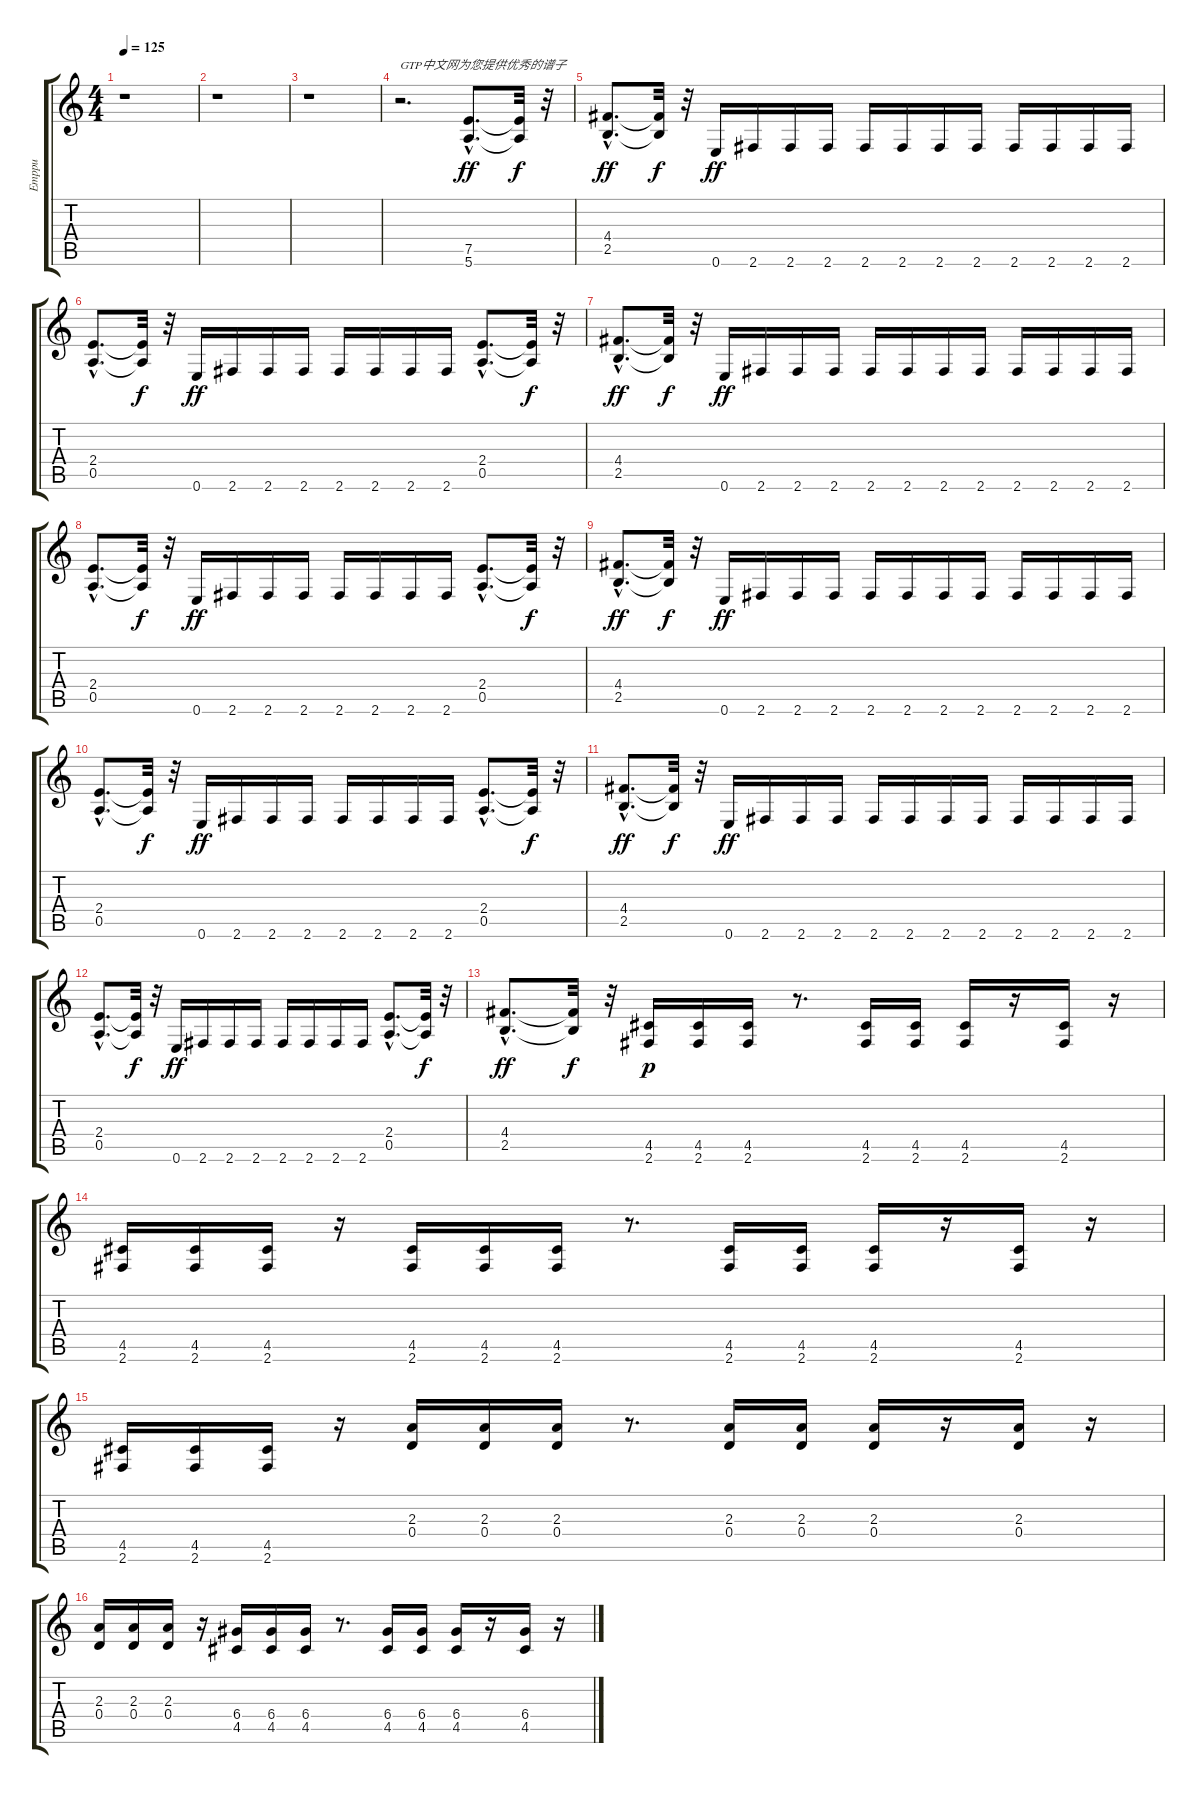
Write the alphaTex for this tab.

\track ("Emppu" "Emppu") {instrument distortionguitar}
\staff {score tabs}
\tuning (E4 B3 G3 D3 A2 E2) {hide}
\ts (4 4)
\tempo 125
\clef g2
\ks c
r.1{dy ff instrument distortionguitar} |
r.1 |
r.1 |
r.2{d txt "GTP中文网为您提供优秀的谱子"} (7.5{hac} 5.6{hac}).8{d} (7.5{t} 5.6{t}).32{dy f} r.32 |
(4.4{hac} 2.5{hac}).8{d dy ff} (4.4{t} 2.5{t}).32{dy f} r.32 0.6.16{dy ff} 2.6.16 2.6.16 2.6.16 2.6.16 2.6.16 2.6.16 2.6.16 2.6.16 2.6.16 2.6.16 2.6.16 |
(2.4{hac} 0.5{hac}).8{d} (2.4{t} 0.5{t}).32{dy f} r.32 0.6.16{dy ff} 2.6.16 2.6.16 2.6.16 2.6.16 2.6.16 2.6.16 2.6.16 (2.4{hac} 0.5{hac}).8{d} (2.4{t} 0.5{t}).32{dy f} r.32 |
(4.4{hac} 2.5{hac}).8{d dy ff} (4.4{t} 2.5{t}).32{dy f} r.32 0.6.16{dy ff} 2.6.16 2.6.16 2.6.16 2.6.16 2.6.16 2.6.16 2.6.16 2.6.16 2.6.16 2.6.16 2.6.16 |
(2.4{hac} 0.5{hac}).8{d} (2.4{t} 0.5{t}).32{dy f} r.32 0.6.16{dy ff} 2.6.16 2.6.16 2.6.16 2.6.16 2.6.16 2.6.16 2.6.16 (2.4{hac} 0.5{hac}).8{d} (2.4{t} 0.5{t}).32{dy f} r.32 |
(4.4{hac} 2.5{hac}).8{d dy ff} (4.4{t} 2.5{t}).32{dy f} r.32 0.6.16{dy ff} 2.6.16 2.6.16 2.6.16 2.6.16 2.6.16 2.6.16 2.6.16 2.6.16 2.6.16 2.6.16 2.6.16 |
(2.4{hac} 0.5{hac}).8{d} (2.4{t} 0.5{t}).32{dy f} r.32 0.6.16{dy ff} 2.6.16 2.6.16 2.6.16 2.6.16 2.6.16 2.6.16 2.6.16 (2.4{hac} 0.5{hac}).8{d} (2.4{t} 0.5{t}).32{dy f} r.32 |
(4.4{hac} 2.5{hac}).8{d dy ff} (4.4{t} 2.5{t}).32{dy f} r.32 0.6.16{dy ff} 2.6.16 2.6.16 2.6.16 2.6.16 2.6.16 2.6.16 2.6.16 2.6.16 2.6.16 2.6.16 2.6.16 |
(2.4{hac} 0.5{hac}).8{d} (2.4{t} 0.5{t}).32{dy f} r.32 0.6.16{dy ff} 2.6.16 2.6.16 2.6.16 2.6.16 2.6.16 2.6.16 2.6.16 (2.4{hac} 0.5{hac}).8{d} (2.4{t} 0.5{t}).32{dy f} r.32 |
(4.4{hac} 2.5{hac}).8{d dy ff} (4.4{t} 2.5{t}).32{dy f} r.32 (4.5 2.6).16{dy p} (4.5 2.6).16 (4.5 2.6).16 r.8{d} (4.5 2.6).16 (4.5 2.6).16 (4.5 2.6).16 r.16 (4.5 2.6).16 r.16 |
(4.5 2.6).16 (4.5 2.6).16 (4.5 2.6).16 r.16 (4.5 2.6).16 (4.5 2.6).16 (4.5 2.6).16 r.8{d} (4.5 2.6).16 (4.5 2.6).16 (4.5 2.6).16 r.16 (4.5 2.6).16 r.16 |
(4.5 2.6).16 (4.5 2.6).16 (4.5 2.6).16 r.16 (2.3 0.4).16 (2.3 0.4).16 (2.3 0.4).16 r.8{d} (2.3 0.4).16 (2.3 0.4).16 (2.3 0.4).16 r.16 (2.3 0.4).16 r.16 |
(2.3 0.4).16 (2.3 0.4).16 (2.3 0.4).16 r.16 (6.4 4.5).16 (6.4 4.5).16 (6.4 4.5).16 r.8{d} (6.4 4.5).16 (6.4 4.5).16 (6.4 4.5).16 r.16 (6.4 4.5).16 r.16
